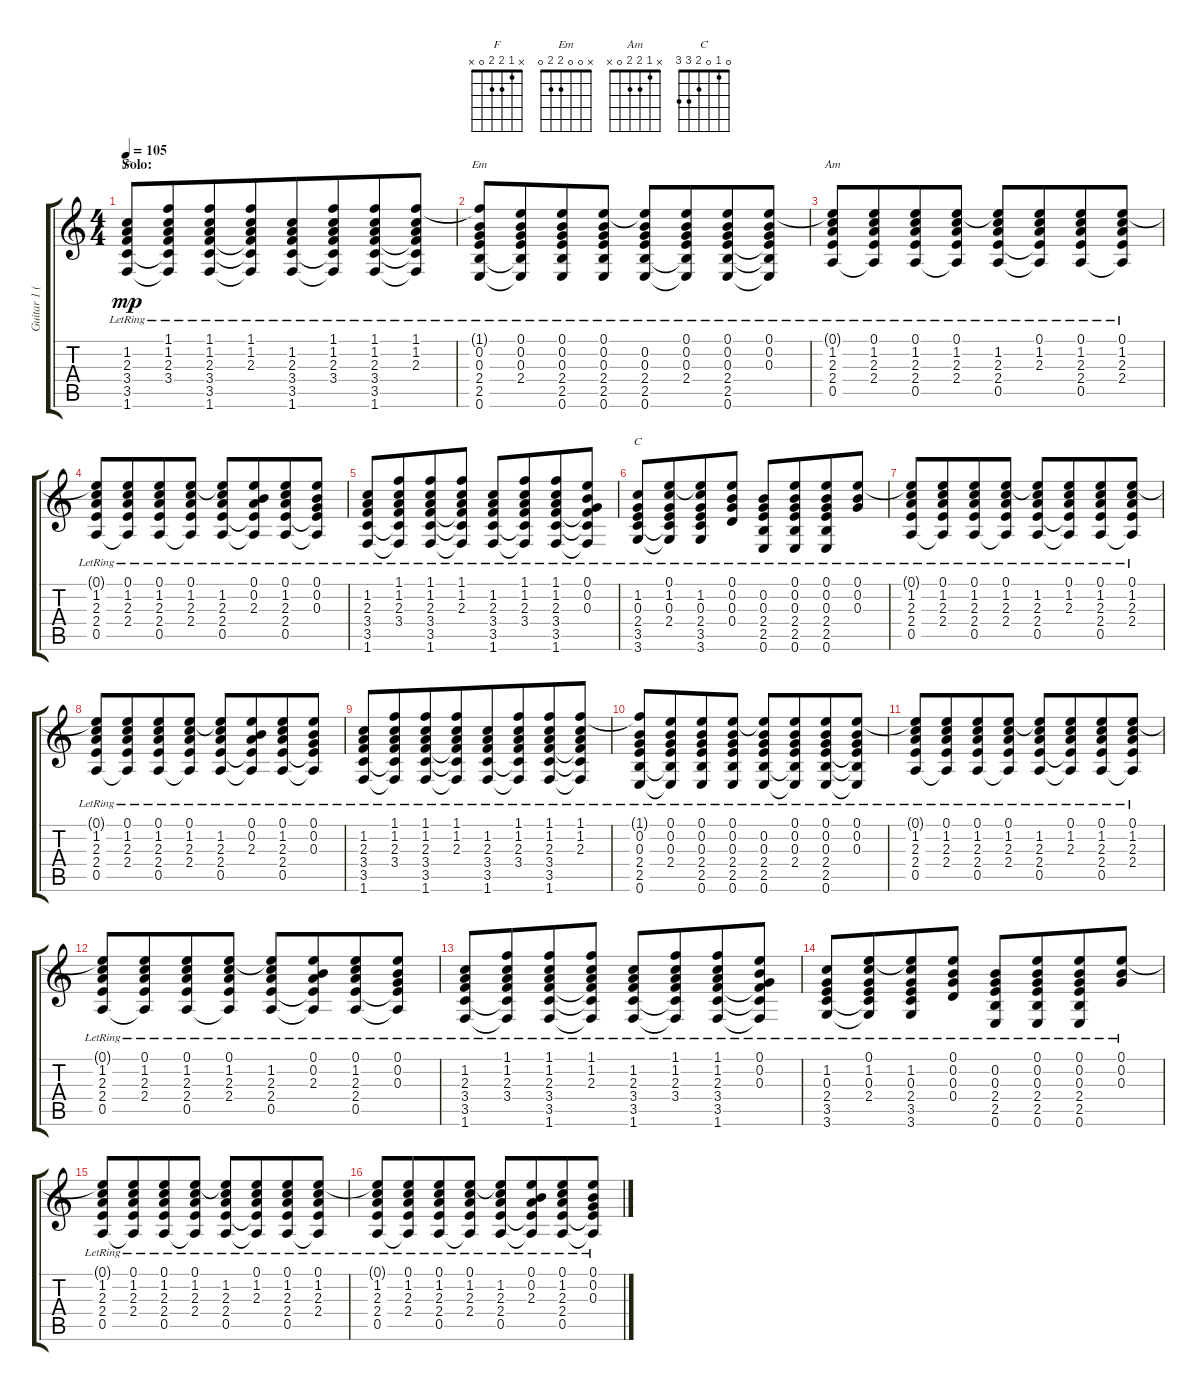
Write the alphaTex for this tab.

\track ("Guitar 1 (Ruythm)" "Guitar 1 (") {instrument acousticguitarsteel}
\staff {score tabs}
\tuning (E4 B3 G3 D3 A2 E2) {hide}
\chord ("F" x 1 2 2 0 x)
\chord ("Em" x 0 0 2 2 0)
\chord ("Am" x 1 2 2 0 x)
\chord ("C" 0 1 0 2 3 3)
\ts (4 4)
\section ("" "Solo:")
\tempo 105
\clef g2
\ks c
(1.2{lr} 2.3{lr} 3.4{lr} 3.5{lr} 1.6).8{ch "F" dy mp} (1.1 1.2{lr} 2.3{lr} 3.4{lr} 3.5{t} 1.6{t}).8{beam merge} (1.1 1.2{lr} 2.3{lr} 3.4{lr} 3.5{lr} 1.6).8 (1.1 1.2{lr} 2.3{lr} 3.4{t} 3.5{t} 1.6{t}).8{beam merge} (1.2{lr} 2.3{lr} 3.4{lr} 3.5{lr} 1.6).8 (1.1 1.2{lr} 2.3{lr} 3.4{lr} 3.5{t} 1.6{t}).8{beam merge} (1.1 1.2{lr} 2.3{lr} 3.4{lr} 3.5{lr} 1.6).8 (1.1 1.2{lr} 2.3{lr} 3.4{t} 3.5{t} 1.6{t}).8 |
(1.1{t} 0.2{lr} 0.3{lr} 2.4{lr} 2.5{lr} 0.6{lr}).8{ch "Em"} (0.1{lr} 0.2{lr} 0.3{lr} 2.4{lr} 2.5{t} 0.6{t}).8{beam merge} (0.1 0.2{lr} 0.3{lr} 2.4{lr} 2.5{lr} 0.6{lr}).8 (0.1{lr} 0.2{lr} 0.3{lr} 2.4{lr} 2.5{lr} 0.6{lr}).8 (0.1{t} 0.2{lr} 0.3{lr} 2.4{lr} 2.5{lr} 0.6{lr}).8 (0.1{lr} 0.2{lr} 0.3{lr} 2.4{lr} 2.5{t} 0.6{t}).8{beam merge} (0.1 0.2{lr} 0.3{lr} 2.4{lr} 2.5{lr} 0.6{lr}).8 (0.1{lr} 0.2{lr} 0.3{lr} 2.4{t} 2.5{t} 0.6{t}).8 |
(0.1{t} 1.2{lr} 2.3{lr} 2.4{lr} 0.5{lr}).8{ch "Am"} (0.1{lr} 1.2{lr} 2.3{lr} 2.4{lr} 0.5{t}).8{beam merge} (0.1 1.2{lr} 2.3{lr} 2.4{lr} 0.5{lr}).8 (0.1{lr} 1.2{lr} 2.3{lr} 2.4{lr} 0.5{t}).8 (0.1{t} 1.2{lr} 2.3{lr} 2.4{lr} 0.5{lr}).8 (0.1{lr} 1.2{lr} 2.3 2.4{t} 0.5{t}).8{beam merge} (0.1 1.2{lr} 2.3{lr} 2.4{lr} 0.5{lr}).8 (0.1{lr} 1.2{lr} 2.3{lr} 2.4{lr} 0.5{t}).8 |
(0.1{t} 1.2{lr} 2.3{lr} 2.4{lr} 0.5{lr}).8 (0.1{lr} 1.2{lr} 2.3{lr} 2.4{lr} 0.5{t}).8{beam merge} (0.1 1.2{lr} 2.3{lr} 2.4{lr} 0.5{lr}).8 (0.1{lr} 1.2{lr} 2.3{lr} 2.4{lr} 0.5{t}).8 (0.1{t} 1.2{lr} 2.3{lr} 2.4{lr} 0.5{lr}).8 (0.1{lr} 0.2{lr} 2.3 2.4{t} 0.5{t}).8{beam merge} (0.1 1.2{lr} 2.3{lr} 2.4{lr} 0.5{lr}).8 (0.1{lr} 0.2{lr} 0.3{lr} 2.4{t} 0.5{t}).8 |
(1.2{lr} 2.3{lr} 3.4{lr} 3.5{lr} 1.6).8{beam merge} (1.1 1.2{lr} 2.3{lr} 3.4{lr} 3.5{t} 1.6{t}).8{beam merge} (1.1 1.2{lr} 2.3{lr} 3.4{lr} 3.5{lr} 1.6).8{beam merge} (1.1 1.2{lr} 2.3{lr} 3.4{t} 3.5{t} 1.6{t}).8{beam split} (1.2{lr} 2.3{lr} 3.4{lr} 3.5{lr} 1.6).8{beam merge} (1.1 1.2{lr} 2.3{lr} 3.4{lr} 3.5{t} 1.6{t}).8{beam merge} (1.1 1.2{lr} 2.3{lr} 3.4{lr} 3.5{lr} 1.6).8{beam merge} (0.1 0.2{lr} 0.3{lr} 3.4{t} 3.5{t} 1.6{t}).8 |
(1.2{lr} 0.3{lr} 2.4{lr} 3.5{lr} 3.6{lr}).8{ch "C"} (0.1{lr} 1.2{lr} 0.3{lr} 2.4{lr} 3.5{t} 3.6{t}).8{beam merge} (0.1{t} 1.2{lr} 0.3{lr} 2.4{lr} 3.5{lr} 3.6{lr}).8 (0.1{lr} 0.2{lr} 0.3{lr} 0.4{lr}).8 (0.2{lr} 0.3{lr} 2.4{lr} 2.5{lr} 0.6{lr}).8 (0.1{lr} 0.2{lr} 0.3{lr} 2.4{lr} 2.5{lr} 0.6{lr}).8{beam merge} (0.1 0.2{lr} 0.3{lr} 2.4{lr} 2.5{lr} 0.6{lr}).8 (0.1 0.2{lr} 0.3{lr}).8 |
(0.1{t} 1.2{lr} 2.3{lr} 2.4{lr} 0.5{lr}).8 (0.1{lr} 1.2{lr} 2.3{lr} 2.4{lr} 0.5{t}).8{beam merge} (0.1 1.2{lr} 2.3{lr} 2.4{lr} 0.5{lr}).8 (0.1{lr} 1.2{lr} 2.3{lr} 2.4{lr} 0.5{t}).8 (0.1{t} 1.2{lr} 2.3{lr} 2.4{lr} 0.5{lr}).8 (0.1{lr} 1.2{lr} 2.3 2.4{t} 0.5{t}).8{beam merge} (0.1 1.2{lr} 2.3{lr} 2.4{lr} 0.5{lr}).8 (0.1{lr} 1.2{lr} 2.3{lr} 2.4{lr} 0.5{t}).8 |
(0.1{t} 1.2{lr} 2.3{lr} 2.4{lr} 0.5{lr}).8 (0.1{lr} 1.2{lr} 2.3{lr} 2.4{lr} 0.5{t}).8{beam merge} (0.1 1.2{lr} 2.3{lr} 2.4{lr} 0.5{lr}).8 (0.1{lr} 1.2{lr} 2.3{lr} 2.4{lr} 0.5{t}).8 (0.1{t} 1.2{lr} 2.3{lr} 2.4{lr} 0.5{lr}).8 (0.1{lr} 0.2{lr} 2.3 2.4{t} 0.5{t}).8{beam merge} (0.1 1.2{lr} 2.3{lr} 2.4{lr} 0.5{lr}).8 (0.1{lr} 0.2{lr} 0.3{lr} 2.4{t} 0.5{t}).8 |
(1.2{lr} 2.3{lr} 3.4{lr} 3.5{lr} 1.6).8 (1.1 1.2{lr} 2.3{lr} 3.4{lr} 3.5{t} 1.6{t}).8{beam merge} (1.1 1.2{lr} 2.3{lr} 3.4{lr} 3.5{lr} 1.6).8 (1.1 1.2{lr} 2.3{lr} 3.4{t} 3.5{t} 1.6{t}).8{beam merge} (1.2{lr} 2.3{lr} 3.4{lr} 3.5{lr} 1.6).8 (1.1 1.2{lr} 2.3{lr} 3.4{lr} 3.5{t} 1.6{t}).8{beam merge} (1.1 1.2{lr} 2.3{lr} 3.4{lr} 3.5{lr} 1.6).8 (1.1 1.2{lr} 2.3{lr} 3.4{t} 3.5{t} 1.6{t}).8 |
(1.1{t} 0.2{lr} 0.3{lr} 2.4{lr} 2.5{lr} 0.6{lr}).8 (0.1{lr} 0.2{lr} 0.3{lr} 2.4{lr} 2.5{t} 0.6{t}).8{beam merge} (0.1 0.2{lr} 0.3{lr} 2.4{lr} 2.5{lr} 0.6{lr}).8 (0.1{lr} 0.2{lr} 0.3{lr} 2.4{lr} 2.5{lr} 0.6{lr}).8 (0.1{t} 0.2{lr} 0.3{lr} 2.4{lr} 2.5{lr} 0.6{lr}).8 (0.1{lr} 0.2{lr} 0.3{lr} 2.4{lr} 2.5{t} 0.6{t}).8{beam merge} (0.1 0.2{lr} 0.3{lr} 2.4{lr} 2.5{lr} 0.6{lr}).8 (0.1{lr} 0.2{lr} 0.3{lr} 2.4{t} 2.5{t} 0.6{t}).8 |
(0.1{t} 1.2{lr} 2.3{lr} 2.4{lr} 0.5{lr}).8 (0.1{lr} 1.2{lr} 2.3{lr} 2.4{lr} 0.5{t}).8{beam merge} (0.1 1.2{lr} 2.3{lr} 2.4{lr} 0.5{lr}).8 (0.1{lr} 1.2{lr} 2.3{lr} 2.4{lr} 0.5{t}).8 (0.1{t} 1.2{lr} 2.3{lr} 2.4{lr} 0.5{lr}).8 (0.1{lr} 1.2{lr} 2.3 2.4{t} 0.5{t}).8{beam merge} (0.1 1.2{lr} 2.3{lr} 2.4{lr} 0.5{lr}).8 (0.1{lr} 1.2{lr} 2.3{lr} 2.4{lr} 0.5{t}).8 |
(0.1{t} 1.2{lr} 2.3{lr} 2.4{lr} 0.5{lr}).8 (0.1{lr} 1.2{lr} 2.3{lr} 2.4{lr} 0.5{t}).8{beam merge} (0.1 1.2{lr} 2.3{lr} 2.4{lr} 0.5{lr}).8 (0.1{lr} 1.2{lr} 2.3{lr} 2.4{lr} 0.5{t}).8 (0.1{t} 1.2{lr} 2.3{lr} 2.4{lr} 0.5{lr}).8 (0.1{lr} 0.2{lr} 2.3 2.4{t} 0.5{t}).8{beam merge} (0.1 1.2{lr} 2.3{lr} 2.4{lr} 0.5{lr}).8 (0.1{lr} 0.2{lr} 0.3{lr} 2.4{t} 0.5{t}).8 |
(1.2{lr} 2.3{lr} 3.4{lr} 3.5{lr} 1.6).8{beam merge} (1.1 1.2{lr} 2.3{lr} 3.4{lr} 3.5{t} 1.6{t}).8{beam merge} (1.1 1.2{lr} 2.3{lr} 3.4{lr} 3.5{lr} 1.6).8{beam merge} (1.1 1.2{lr} 2.3{lr} 3.4{t} 3.5{t} 1.6{t}).8{beam split} (1.2{lr} 2.3{lr} 3.4{lr} 3.5{lr} 1.6).8{beam merge} (1.1 1.2{lr} 2.3{lr} 3.4{lr} 3.5{t} 1.6{t}).8{beam merge} (1.1 1.2{lr} 2.3{lr} 3.4{lr} 3.5{lr} 1.6).8{beam merge} (0.1 0.2{lr} 0.3{lr} 3.4{t} 3.5{t} 1.6{t}).8 |
(1.2{lr} 0.3{lr} 2.4{lr} 3.5{lr} 3.6{lr}).8 (0.1{lr} 1.2{lr} 0.3{lr} 2.4{lr} 3.5{t} 3.6{t}).8{beam merge} (0.1{t} 1.2{lr} 0.3{lr} 2.4{lr} 3.5{lr} 3.6{lr}).8 (0.1{lr} 0.2{lr} 0.3{lr} 0.4{lr}).8 (0.2{lr} 0.3{lr} 2.4{lr} 2.5{lr} 0.6{lr}).8 (0.1{lr} 0.2{lr} 0.3{lr} 2.4{lr} 2.5{lr} 0.6{lr}).8{beam merge} (0.1 0.2{lr} 0.3{lr} 2.4{lr} 2.5{lr} 0.6{lr}).8 (0.1 0.2{lr} 0.3{lr}).8 |
(0.1{t} 1.2{lr} 2.3{lr} 2.4{lr} 0.5{lr}).8 (0.1{lr} 1.2{lr} 2.3{lr} 2.4{lr} 0.5{t}).8{beam merge} (0.1 1.2{lr} 2.3{lr} 2.4{lr} 0.5{lr}).8 (0.1{lr} 1.2{lr} 2.3{lr} 2.4{lr} 0.5{t}).8 (0.1{t} 1.2{lr} 2.3{lr} 2.4{lr} 0.5{lr}).8 (0.1{lr} 1.2{lr} 2.3 2.4{t} 0.5{t}).8{beam merge} (0.1 1.2{lr} 2.3{lr} 2.4{lr} 0.5{lr}).8 (0.1{lr} 1.2{lr} 2.3{lr} 2.4{lr} 0.5{t}).8 |
(0.1{t} 1.2{lr} 2.3{lr} 2.4{lr} 0.5{lr}).8 (0.1{lr} 1.2{lr} 2.3{lr} 2.4{lr} 0.5{t}).8{beam merge} (0.1 1.2{lr} 2.3{lr} 2.4{lr} 0.5{lr}).8 (0.1{lr} 1.2{lr} 2.3{lr} 2.4{lr} 0.5{t}).8 (0.1{t} 1.2{lr} 2.3{lr} 2.4{lr} 0.5{lr}).8 (0.1{lr} 0.2{lr} 2.3 2.4{t} 0.5{t}).8{beam merge} (0.1 1.2{lr} 2.3{lr} 2.4{lr} 0.5{lr}).8 (0.1{lr} 0.2{lr} 0.3{lr} 2.4{t} 0.5{t}).8
